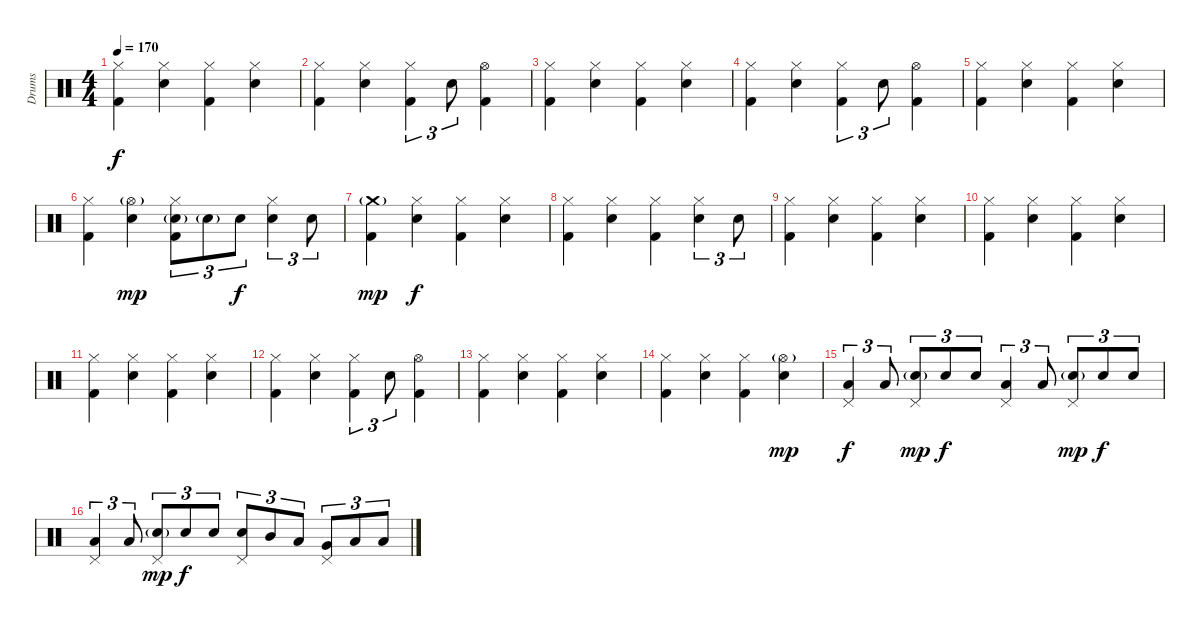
\track ("Drums" "Drums") {instrument percussion}
\staff {score}
\articulation defaults
\ts (4 4)
\tempo 170
\clef neutral
\ks c
("Hi-Hat (closed)" "Kick (hit) 2").4{dy f} ("Hi-Hat (closed)" "Snare (hit) 2").4 ("Hi-Hat (closed)" "Kick (hit) 2").4 ("Hi-Hat (closed)" "Snare (hit) 2").4 |
("Hi-Hat (closed)" "Kick (hit) 2").4 ("Hi-Hat (closed)" "Snare (hit) 2").4 ("Hi-Hat (closed)" "Kick (hit) 2").4{tu (3 2)} "Snare (hit) 2".8{tu (3 2)} ("Hi-Hat (open)" "Kick (hit) 2").4 |
("Hi-Hat (closed)" "Kick (hit) 2").4 ("Hi-Hat (closed)" "Snare (hit) 2").4 ("Hi-Hat (closed)" "Kick (hit) 2").4 ("Hi-Hat (closed)" "Snare (hit) 2").4 |
("Hi-Hat (closed)" "Kick (hit) 2").4 ("Hi-Hat (closed)" "Snare (hit) 2").4 ("Hi-Hat (closed)" "Kick (hit) 2").4{tu (3 2)} "Snare (hit) 2".8{tu (3 2)} ("Hi-Hat (open)" "Kick (hit) 2").4 |
("Hi-Hat (closed)" "Kick (hit) 2").4 ("Hi-Hat (closed)" "Snare (hit) 2").4 ("Hi-Hat (closed)" "Kick (hit) 2").4 ("Hi-Hat (closed)" "Snare (hit) 2").4 |
("Hi-Hat (closed)" "Kick (hit) 2").4 ("Hi-Hat (open)"{g} "Snare (hit) 2").4{dy mp} ("Hi-Hat (closed)" "Snare (hit) 2"{g} "Kick (hit) 2").8{tu (3 2)} "Snare (hit) 2"{g}.8{tu (3 2)} "Snare (hit) 2".8{tu (3 2) dy f} ("Hi-Hat (closed)" "Snare (hit) 2").4{tu (3 2)} "Snare (hit) 2".8{tu (3 2)} |
("Crash medium (hit)"{g} "Kick (hit) 2").4{dy mp} ("Hi-Hat (closed)" "Snare (hit) 2").4{dy f} ("Hi-Hat (closed)" "Kick (hit) 2").4 ("Hi-Hat (closed)" "Snare (hit) 2").4 |
("Hi-Hat (closed)" "Kick (hit) 2").4 ("Hi-Hat (closed)" "Snare (hit) 2").4 ("Hi-Hat (closed)" "Kick (hit) 2").4 ("Hi-Hat (closed)" "Snare (hit) 2").4{tu (3 2)} "Snare (hit) 2".8{tu (3 2)} |
("Hi-Hat (closed)" "Kick (hit) 2").4 ("Hi-Hat (closed)" "Snare (hit) 2").4 ("Hi-Hat (closed)" "Kick (hit) 2").4 ("Hi-Hat (closed)" "Snare (hit) 2").4 |
("Hi-Hat (closed)" "Kick (hit) 2").4 ("Hi-Hat (closed)" "Snare (hit) 2").4 ("Hi-Hat (closed)" "Kick (hit) 2").4 ("Hi-Hat (closed)" "Snare (hit) 2").4 |
("Hi-Hat (closed)" "Kick (hit) 2").4 ("Hi-Hat (closed)" "Snare (hit) 2").4 ("Hi-Hat (closed)" "Kick (hit) 2").4 ("Hi-Hat (closed)" "Snare (hit) 2").4 |
("Hi-Hat (closed)" "Kick (hit) 2").4 ("Hi-Hat (closed)" "Snare (hit) 2").4 ("Hi-Hat (closed)" "Kick (hit) 2").4{tu (3 2)} "Snare (hit) 2".8{tu (3 2)} ("Hi-Hat (open)" "Kick (hit) 2").4 |
("Hi-Hat (closed)" "Kick (hit) 2").4 ("Hi-Hat (closed)" "Snare (hit) 2").4 ("Hi-Hat (closed)" "Kick (hit) 2").4 ("Hi-Hat (closed)" "Snare (hit) 2").4 |
("Hi-Hat (closed)" "Kick (hit) 2").4 ("Hi-Hat (closed)" "Snare (hit) 2").4 ("Hi-Hat (closed)" "Kick (hit) 2").4 ("Hi-Hat (open)"{g} "Snare (hit) 2").4{dy mp} |
("Pedal Hi-Hat (hit)" "Low Tom (hit)").4{tu (3 2) dy f} "Low Tom (hit)".8{tu (3 2)} ("Pedal Hi-Hat (hit)" "Snare (hit) 2"{g}).8{tu (3 2) dy mp} "Snare (hit) 2".8{tu (3 2) dy f} "Snare (hit) 2".8{tu (3 2)} ("Pedal Hi-Hat (hit)" "Low Tom (hit)").4{tu (3 2)} "Low Tom (hit)".8{tu (3 2)} ("Pedal Hi-Hat (hit)" "Snare (hit) 2"{g}).8{tu (3 2) dy mp} "Snare (hit) 2".8{tu (3 2) dy f} "Snare (hit) 2".8{tu (3 2)} |
("Pedal Hi-Hat (hit)" "Low Tom (hit)").4{tu (3 2)} "Low Tom (hit)".8{tu (3 2)} ("Pedal Hi-Hat (hit)" "Snare (hit) 2"{g}).8{tu (3 2) dy mp} "Snare (hit) 2".8{tu (3 2) dy f} "Snare (hit) 2".8{tu (3 2)} ("Pedal Hi-Hat (hit)" "Snare (hit) 2").8{tu (3 2)} "Mid Tom (hit)".8{tu (3 2)} "Low Tom (hit)".8{tu (3 2)} ("Pedal Hi-Hat (hit)" "Very Low Tom (hit)").8{tu (3 2)} "Low Floor Tom (hit)".8{tu (3 2)} "Low Floor Tom (hit)".8{tu (3 2)}
